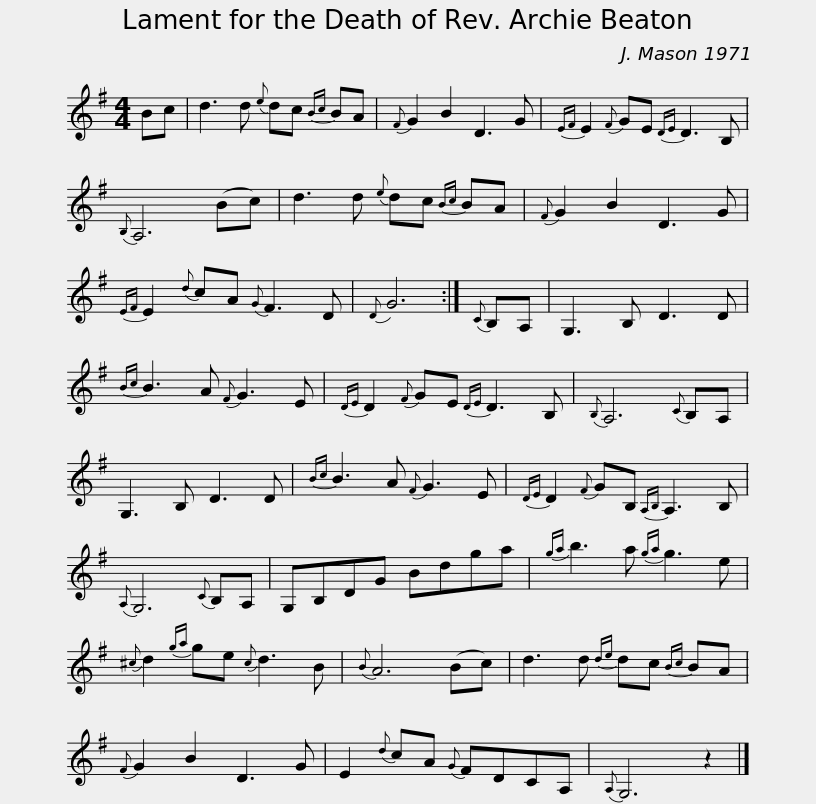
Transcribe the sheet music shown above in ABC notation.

X:1
L:1/8
M:4/4
I:linebreak $
K:G
V:1 treble
V:1
 Bc | d3 d{e} dc{Bc} BA |{F} G2 B2 D3 G |{EF} E2{F} GE{DE} D3 B, |{B,} A,6 (Bc) | %5
 d3 d{e} dc{Bc} BA |${F} G2 B2 D3 G |{EF} E2{d} cA{G} F3 D |{D} G6 :|{C} B,A, | %10
 G,3 B, D3 D |{Bc} B3 A{F} G3 E |${DE} D2{F} GE{DE} D3 B, |{B,} A,6{C} B,A, | G,3 B, D3 D | %15
{Bc} B3 A{F} G3 E |{DE} D2{F} GB,{A,B,} A,3 B, |${A,} G,6{C} B,A, | G,B,DG Bdga |{ga} b3 a{ga} g3 e | %20
{^c} d2{ga} ge{c} d3 B |{B} A6 (Bc) |$ d3 d{de} dc{Bc} BA |{F} G2 B2 D3 G | E2{d} cA{G} FDCA, | %25
{A,} G,6 z2 |] %26
